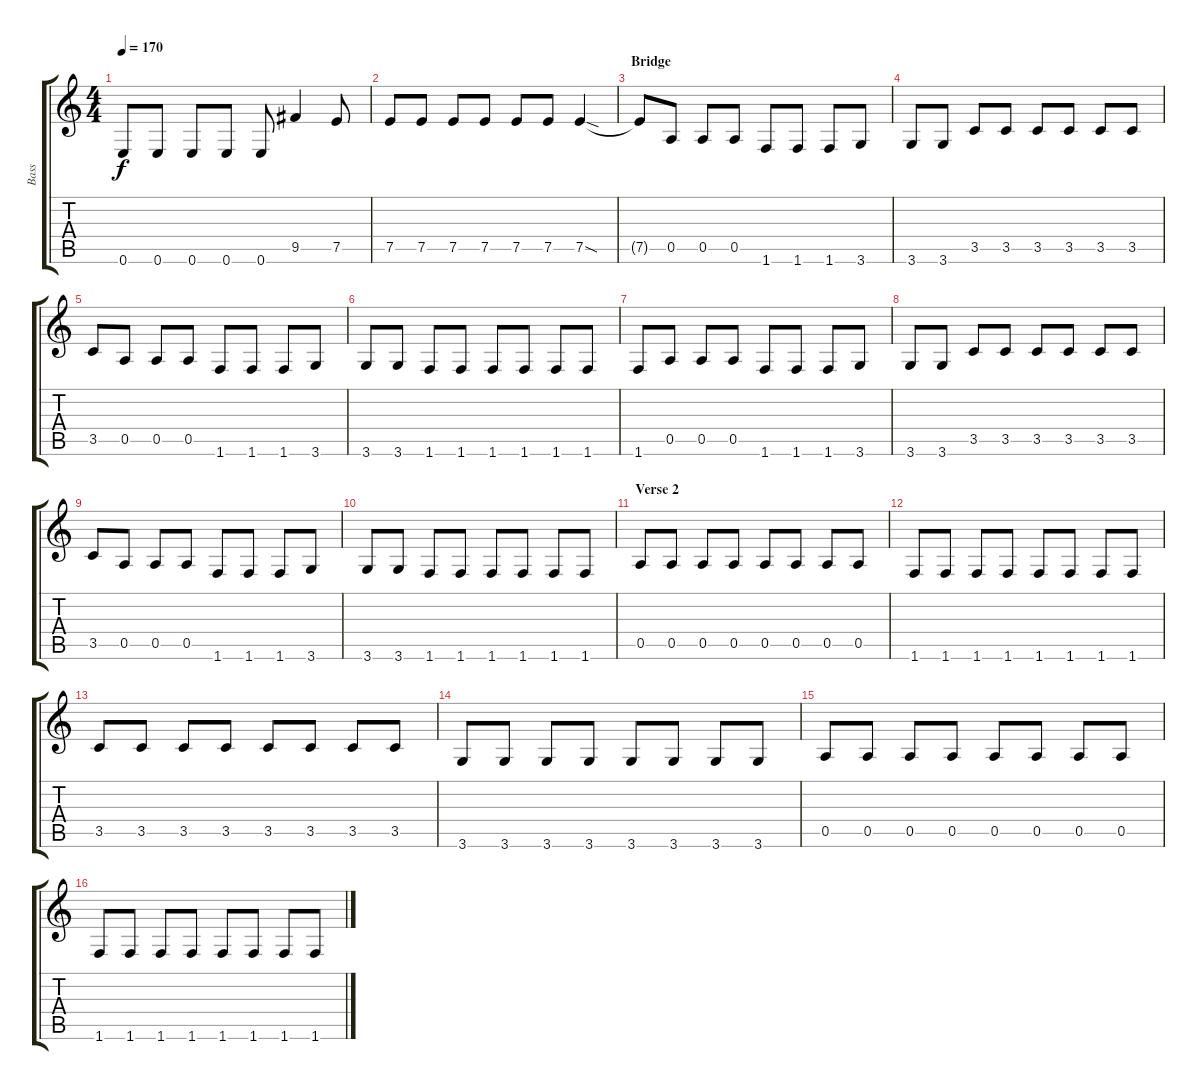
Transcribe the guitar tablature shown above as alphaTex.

\track ("Bass" "Bass") {instrument electricbassfinger}
\staff {score tabs}
\tuning (E4 B3 G3 D3 A2 E2) {hide}
\ts (4 4)
\tempo 170
\clef g2
\ks c
0.6.8{dy f} 0.6.8 0.6.8 0.6.8 0.6.8 9.5.4 7.5.8 |
7.5.8 7.5.8 7.5.8 7.5.8 7.5.8 7.5.8 7.5{sod}.4 |
\section ("" "Bridge")
7.5{t}.8 0.5.8 0.5.8 0.5.8 1.6.8 1.6.8 1.6.8 3.6.8 |
3.6.8 3.6.8 3.5.8 3.5.8 3.5.8 3.5.8 3.5.8 3.5.8 |
3.5.8 0.5.8 0.5.8 0.5.8 1.6.8 1.6.8 1.6.8 3.6.8 |
3.6.8 3.6.8 1.6.8 1.6.8 1.6.8 1.6.8 1.6.8 1.6.8 |
1.6.8 0.5.8 0.5.8 0.5.8 1.6.8 1.6.8 1.6.8 3.6.8 |
3.6.8 3.6.8 3.5.8 3.5.8 3.5.8 3.5.8 3.5.8 3.5.8 |
3.5.8 0.5.8 0.5.8 0.5.8 1.6.8 1.6.8 1.6.8 3.6.8 |
3.6.8 3.6.8 1.6.8 1.6.8 1.6.8 1.6.8 1.6.8 1.6.8 |
\section ("" "Verse 2")
0.5.8 0.5.8 0.5.8 0.5.8 0.5.8 0.5.8 0.5.8 0.5.8 |
1.6.8 1.6.8 1.6.8 1.6.8 1.6.8 1.6.8 1.6.8 1.6.8 |
3.5.8 3.5.8 3.5.8 3.5.8 3.5.8 3.5.8 3.5.8 3.5.8 |
3.6.8 3.6.8 3.6.8 3.6.8 3.6.8 3.6.8 3.6.8 3.6.8 |
0.5.8 0.5.8 0.5.8 0.5.8 0.5.8 0.5.8 0.5.8 0.5.8 |
1.6.8 1.6.8 1.6.8 1.6.8 1.6.8 1.6.8 1.6.8 1.6.8
